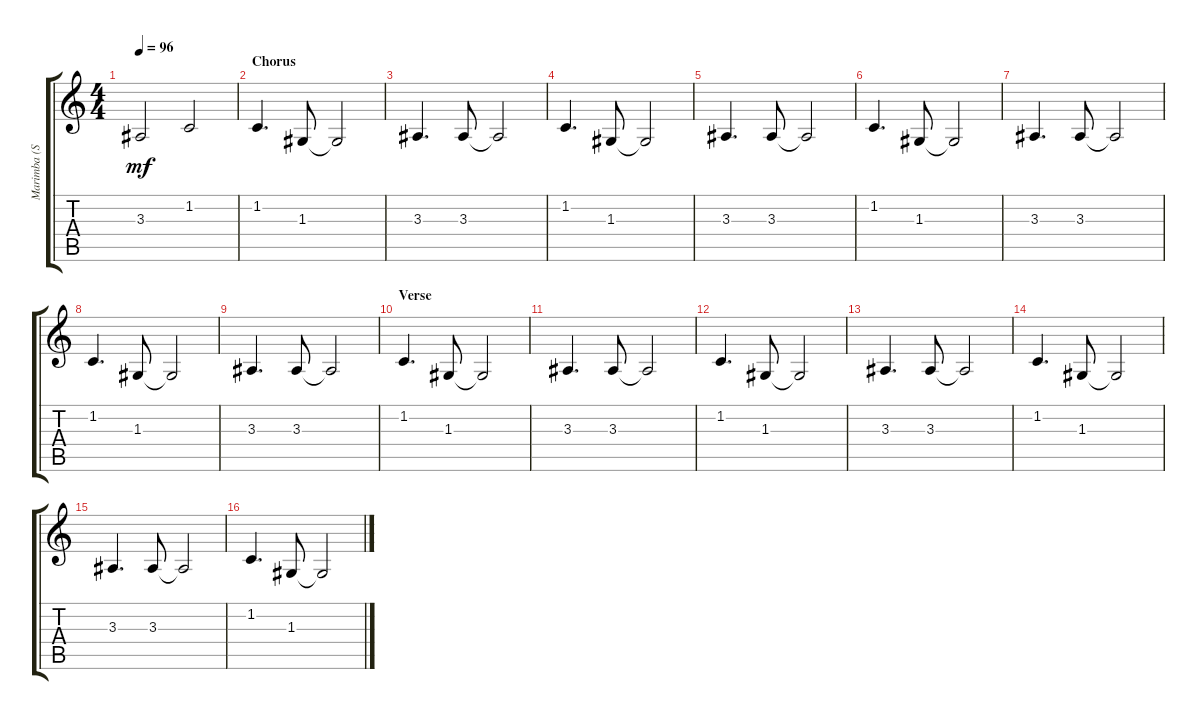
\track ("Marimba (Staff 2)" "Marimba (S") {instrument marimba}
\staff {score tabs}
\tuning (E4 B3 G3 D3 A2 E2) {hide}
\ts (4 4)
\tempo 96
\clef g2
\ks aminor
3.3.2{dy mf} 1.2.2 |
\section ("" "Chorus")
1.2.4{d} 1.3.8 1.3{t}.2 |
3.3.4{d} 3.3.8 3.3{t}.2 |
1.2.4{d} 1.3.8 1.3{t}.2 |
3.3.4{d} 3.3.8 3.3{t}.2 |
1.2.4{d} 1.3.8 1.3{t}.2 |
3.3.4{d} 3.3.8 3.3{t}.2 |
1.2.4{d} 1.3.8 1.3{t}.2 |
3.3.4{d} 3.3.8 3.3{t}.2 |
\section ("" "Verse")
1.2.4{d} 1.3.8 1.3{t}.2 |
3.3.4{d} 3.3.8 3.3{t}.2 |
1.2.4{d} 1.3.8 1.3{t}.2 |
3.3.4{d} 3.3.8 3.3{t}.2 |
1.2.4{d} 1.3.8 1.3{t}.2 |
3.3.4{d} 3.3.8 3.3{t}.2 |
1.2.4{d} 1.3.8 1.3{t}.2
